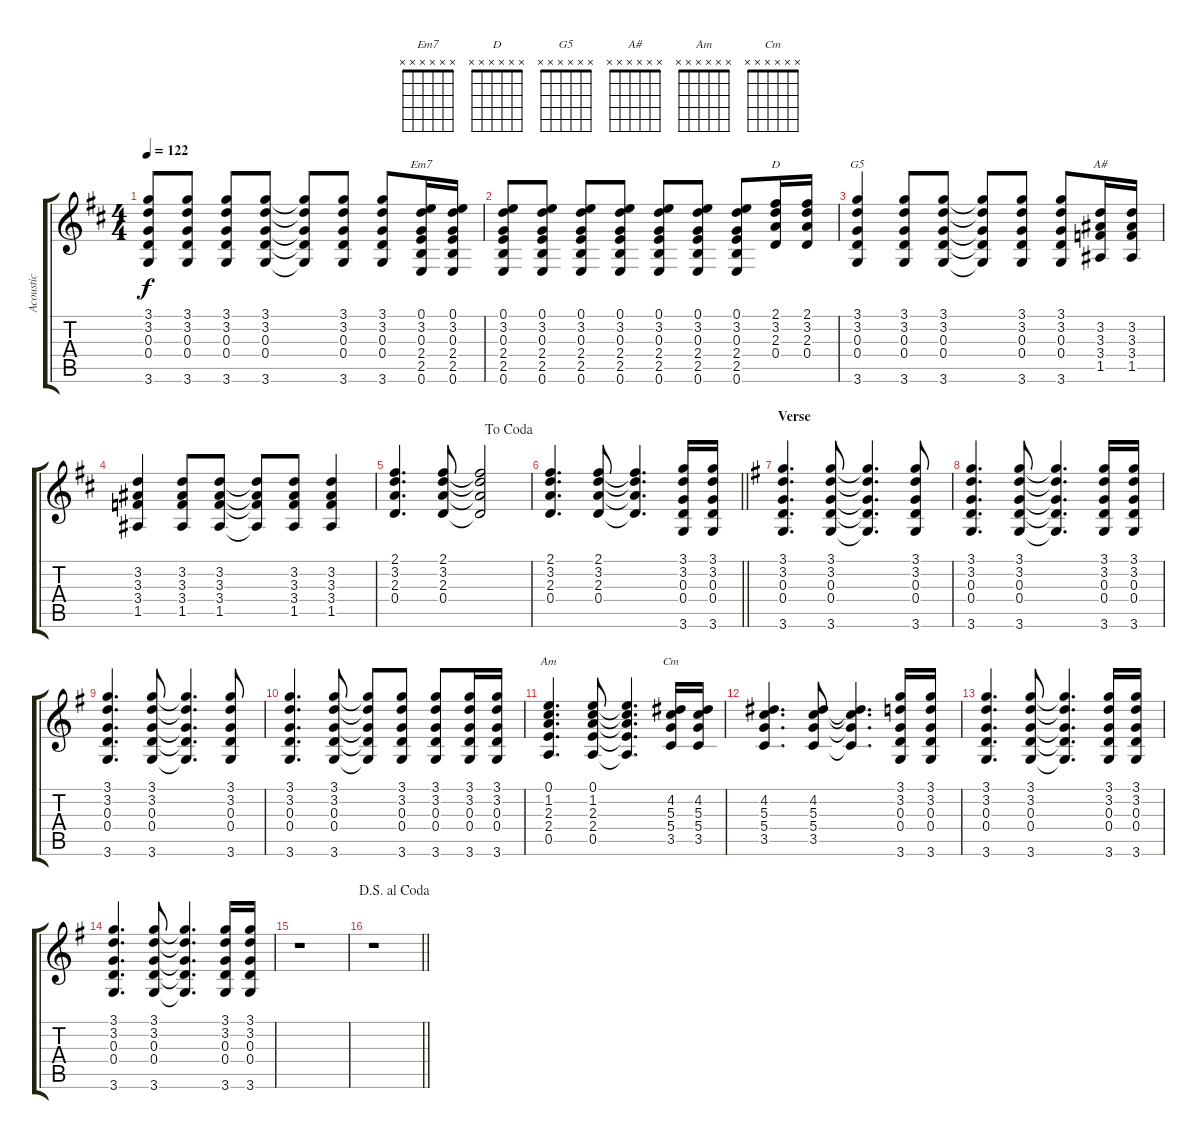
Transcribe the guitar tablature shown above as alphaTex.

\track ("Acoustic" "Acoustic") {instrument acousticguitarsteel}
\staff {score tabs}
\tuning (E4 B3 G3 D3 A2 E2) {hide}
\chord ("Em7" x x x x x x)
\chord ("D" x x x x x x)
\chord ("G5" x x x x x x)
\chord ("A#" x x x x x x)
\chord ("Am" x x x x x x)
\chord ("Cm" x x x x x x)
\ts (4 4)
\tempo 122
\clef g2
\ks d
(3.1 3.2 0.3 0.4 3.6).8{dy f} (3.1 3.2 0.3 0.4 3.6).8 (3.1 3.2 0.3 0.4 3.6).8 (3.1 3.2 0.3 0.4 3.6).8 (3.1{t} 3.2{t} 0.3{t} 0.4{t} 3.6{t}).8 (3.1 3.2 0.3 0.4 3.6).8 (3.1 3.2 0.3 0.4 3.6).8 (0.1 3.2 0.3 2.4 2.5 0.6).16{ch "Em7"} (0.1 3.2 0.3 2.4 2.5 0.6).16 |
(0.1 3.2 0.3 2.4 2.5 0.6).8 (0.1 3.2 0.3 2.4 2.5 0.6).8 (0.1 3.2 0.3 2.4 2.5 0.6).8 (0.1 3.2 0.3 2.4 2.5 0.6).8 (0.1 3.2 0.3 2.4 2.5 0.6).8 (0.1 3.2 0.3 2.4 2.5 0.6).8 (0.1 3.2 0.3 2.4 2.5 0.6).8 (2.1 3.2 2.3 0.4).16{ch "D"} (2.1 3.2 2.3 0.4).16 |
(3.1 3.2 0.3 0.4 3.6).4{ch "G5"} (3.1 3.2 0.3 0.4 3.6).8 (3.1 3.2 0.3 0.4 3.6).8 (3.1{t} 3.2{t} 0.3{t} 0.4{t} 3.6{t}).8 (3.1 3.2 0.3 0.4 3.6).8 (3.1 3.2 0.3 0.4 3.6).8 (3.2 3.3 3.4 1.5).16{ch "A#"} (3.2 3.3 3.4 1.5).16 |
(3.2 3.3 3.4 1.5).4 (3.2 3.3 3.4 1.5).8 (3.2 3.3 3.4 1.5).8 (3.2{t} 3.3{t} 3.4{t} 1.5{t}).8 (3.2 3.3 3.4 1.5).8 (3.2 3.3 3.4 1.5).4 |
\jump dacoda
(2.1 3.2 2.3 0.4).4{d} (2.1 3.2 2.3 0.4).8 (2.1{t} 3.2{t} 2.3{t} 0.4{t}).2 |
\barLineRight lightlight
(2.1 3.2 2.3 0.4).4{d} (2.1 3.2 2.3 0.4).8 (2.1{t} 3.2{t} 2.3{t} 0.4{t}).4{d} (3.1 3.2 0.3 0.4 3.6).16 (3.1 3.2 0.3 0.4 3.6).16 |
\section ("" "Verse")
\ks g
(3.1 3.2 0.3 0.4 3.6).4{d} (3.1 3.2 0.3 0.4 3.6).8 (3.1{t} 3.2{t} 0.3{t} 0.4{t} 3.6{t}).4{d} (3.1 3.2 0.3 0.4 3.6).8 |
(3.1 3.2 0.3 0.4 3.6).4{d} (3.1 3.2 0.3 0.4 3.6).8 (3.1{t} 3.2{t} 0.3{t} 0.4{t} 3.6{t}).4{d} (3.1 3.2 0.3 0.4 3.6).16 (3.1 3.2 0.3 0.4 3.6).16 |
(3.1 3.2 0.3 0.4 3.6).4{d} (3.1 3.2 0.3 0.4 3.6).8 (3.1{t} 3.2{t} 0.3{t} 0.4{t} 3.6{t}).4{d} (3.1 3.2 0.3 0.4 3.6).8 |
(3.1 3.2 0.3 0.4 3.6).4{d} (3.1 3.2 0.3 0.4 3.6).8 (3.1{t} 3.2{t} 0.3{t} 0.4{t} 3.6{t}).8 (3.1 3.2 0.3 0.4 3.6).8 (3.1 3.2 0.3 0.4 3.6).8 (3.1 3.2 0.3 0.4 3.6).16 (3.1 3.2 0.3 0.4 3.6).16 |
(0.1 1.2 2.3 2.4 0.5).4{d ch "Am"} (0.1 1.2 2.3 2.4 0.5).8 (0.1{t} 1.2{t} 2.3{t} 2.4{t} 0.5{t}).4{d} (4.2 5.3 5.4 3.5).16{ch "Cm"} (4.2 5.3 5.4 3.5).16 |
(4.2 5.3 5.4 3.5).4{d} (4.2 5.3 5.4 3.5).8 (4.2{t} 5.3{t} 5.4{t} 3.5{t}).4{d} (3.1 3.2 0.3 0.4 3.6).16 (3.1 3.2 0.3 0.4 3.6).16 |
(3.1 3.2 0.3 0.4 3.6).4{d} (3.1 3.2 0.3 0.4 3.6).8 (3.1{t} 3.2{t} 0.3{t} 0.4{t} 3.6{t}).4{d} (3.1 3.2 0.3 0.4 3.6).16 (3.1 3.2 0.3 0.4 3.6).16 |
(3.1 3.2 0.3 0.4 3.6).4{d} (3.1 3.2 0.3 0.4 3.6).8 (3.1{t} 3.2{t} 0.3{t} 0.4{t} 3.6{t}).4{d} (3.1 3.2 0.3 0.4 3.6).16 (3.1 3.2 0.3 0.4 3.6).16 |
r.1 |
\jump dalsegnoalcoda
\barLineRight lightlight
r.1
